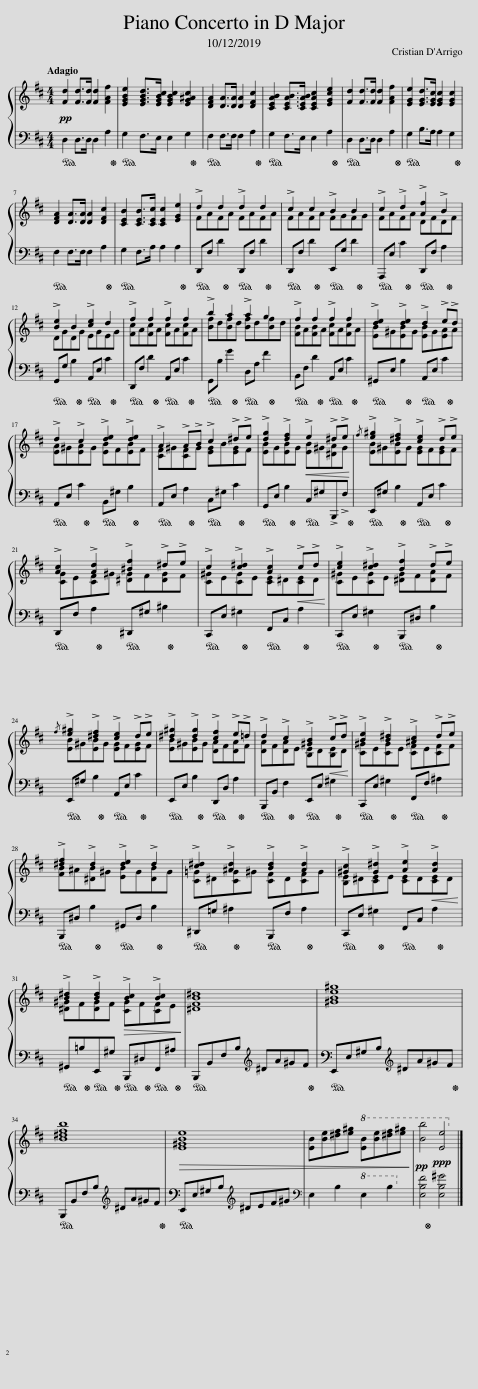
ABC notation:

X:1
%%score { ( 1 3 ) | 2 }
L:1/8
Q:1/4=71
M:4/4
I:linebreak $
K:D
V:1 treble
V:3 treble
V:2 bass
V:1
!pp! [Fd]2 [Fd]>[Fd] [Fd]2 [FAf]2 | [EGBe]2 [EGBd]>[EGBc] [EGBc]2 [EG^Ac]2 | [DFA]2 [DA]>[DA] [DA]2 [DFc]2 | [CEAB]2 [CEAB]>[CEAB] [CEAc]2 [EGce]2 | [Fd]2 [Fd]>[Fd] [Fd]2 [FAf]2 | %5
 [EGe]2 [EGd]>[EGc] [EGc]2 [EGc]2 |$ [DFA]2 [DA]>[DA] [DA]2 [DFc]2 | [CEB]2 [CEB]>[CEc] [CEc]2 [EGe]2 | !>!d2 d2 !>!d2 d2 | !>!c2 c2 !>!B2 B2 | %10
 !>!c2 !>!d2 !>![Af]2 !>!B2 |$ !>![Be]2 B2 !>![ce]2 d2 | !>!f2 f2 !>!f2 f2 | !>!b2 a2 !>!a2 g2 | !>!f2 f2 !>!f2 f2 | %15
 !>![de]2 !>![de]2 !>!d2 !>!e!>!d |$ !>!d2 !>!c2 !>![de]2 !>![de]2 | !>!A2 !>!A!>!B !>!c2 !>!^d!>!e | !>![dg]2 !>![df]2!<(! !>!e2 !>!^d!>!e!<)! |{/f} !>![e^g]2 !>![^df]2 !>![ce]2 !>!d!>!e |$ %20
 !>![Ac]2 !>![Ad]2 !>![^Bf]2 !>!^d!>!e | !>!c2 !>![c^d]2 !>![Ac]2!<(! !>!c!>!d!<)! | !>![ce]2 !>![c^d]2 !>![Bf]2 !>!d!>!e |${/f} !>![e^g]2 !>![^df]2 !>![ce]2 !>!d!>!e | !>![^d^g]2 !>![dg]2 !>![cf]2 !>!e!>!=d | %25
 !>!d2 !>!c2 !>![^GB]2!<(! !>!c!>!d!<)! | !>![Be]2 !>![B^d]2 !>![^Ac]2 !>!d!>!e |$ !>![^df]2 !>!d2 !>![de]2 !>!d2 | !>![c^d]2 !>![^Ad]2 !>![Bd]2 !>![Ad]2 | !>![^Gc]2 !>![G^d]2 !>![Ae]2!<(! !>![Ad]2!<)! |$ %30
 !>![B^d]2 !>![Bd]2!>(! !>![Bc]2 !>![Bc]2!>)! | [^DFB^d]8 | [^GBe^g]8 |$ [B^dfb]8 |!>(! [E^GBe]8 | %35
 [EB][Be][^df][e^g]!8va(! [eb][be'][^d'f'][e'^g']!>)! |!pp! [bb']4!ppp! [ee']4!8va)! |] %37
V:2
!ped! D,2 D,>D, D,2 A,2!ped-up! |!ped! G,2 F,>E, E,2 G,2!ped-up! |!ped! F,2 F,>F, F,2 A,2!ped-up! |!ped! G,2 F,>E, E,2 A,2!ped-up! |!ped! D,2 D,>D, D,2 A,2!ped-up! | %5
!ped! G,2 B,>A, A,2 G,2!ped-up! |$!ped! F,2 F,>F, F,2 A,2!ped-up! |!ped! G,2 F,>A, A,2 A,2!ped-up! |!ped! D,,F, D2!ped-up!!ped! D,,F, D2!ped-up! |!ped! D,,F, D2!ped-up!!ped! E,,G, D2!ped-up! | %10
!ped! A,,,E, C2!ped-up!!ped! D,,F, A,2!ped-up! |$!ped! G,,G, B,2!ped-up!!ped! A,,E, C2!ped-up! |!ped! D,,F, D2!ped-up!!ped! A,,E, C2!ped-up! |!ped! G,,B, G2!ped-up!!ped! D,A, F2!ped-up! |!ped! B,,F, D2!ped-up!!ped! A,,E, C2!ped-up! | %15
!ped! ^G,,E, B,2!ped-up!!ped! A,,E, C2!ped-up! |$!ped! A,,E, C2!ped-up!!ped! B,,^G, B,2!ped-up! |!ped! A,,E, A,2!ped-up!!ped! C,^G, C2!ped-up! |!ped! G,,E, B,2!ped-up!!ped! C,^G,!>!B,,,!>!F,!ped-up! |!ped! E,,^G, B,2!ped-up!!ped! A,,E, C2!ped-up! |$ %20
!ped! D,,F, A,2!ped-up!!ped! ^D,,^G, ^B,2!ped-up! |!ped! C,,E, ^G,2!ped-up!!ped! F,,C, A,2!ped-up! |!ped! C,,E, ^G,2!ped-up!!ped! B,,,^D, B,2!ped-up! |$!ped! E,,^G, B,2!ped-up!!ped! A,,E, C2!ped-up! |!ped! E,,E, B,2!ped-up!!ped! D,,D, A,2!ped-up! | %25
!ped! B,,,B,, F,2!ped-up!!ped! E,,E, ^G,2!ped-up! |!ped! C,,E, ^G,2!ped-up!!ped! F,,F, ^A,2!ped-up! |$!ped! B,,,^D, B,2!ped-up!!ped! ^G,,D, B,2!ped-up! |!ped! ^D,,=G, ^A,2!ped-up!!ped! B,,,F, A,2!ped-up! |!ped! C,,E, ^G,2!ped-up!!ped! F,,C, A,2!ped-up! |$ %30
!ped! ^G,,=B,!ped-up!!ped!E,,^G,!ped-up!!ped! B,,,^D,!ped-up!!ped!F,,^A,!ped-up! |!ped! B,,,B,,F,B,[K:treble] ^DA^GF!ped-up! |!ped! E,,E,^G,B,[K:treble] ^DA^GF!ped-up! |$!ped! B,,,B,,F,B,[K:treble] ^DA^GF!ped-up! |!ped! E,,E,^G,B,[K:treble] ^DEF^G | %35
[K:bass] E,2 B,2!8va(! E2 B2!8va)! | [E,B,F]4!ped-up! [E,B,^G]4 |] %37
V:3
 x8 | x8 | x8 | x8 | x8 | %5
 x8 |$ x8 | x8 | FAFA FAFA | FAFA FGFG | %10
 FAFA DFDF |$ DGDG EGEG | [Fc]A[Fc]A [Fc]A[Fc]A | [Bf]d[Bf]d [Bf]d[Bf]d | [FB]A[FB]A [Fc]A[Fc]A | %15
 [EB]^G[EB]G [EB]G[EA]A |$ [EA]^G[EA]G [EB]F[EB]F | [CF]^G[CF]G [EG]B[EG]F | [EB]G[EB]G [EB]^G[^DA]G | [EB]^G[EB]G [EG]F[EG]F |$ %20
 [CG]E[CF]^G [^DG]F[DG]F | [C^G]E[CG]E [CE]^D[CE]D | [C^G]E[CG]E [^DG]F[DA]F |$ [EB]^G[EB]G [EG]F[EG]F | [EB]^G[EB]G [DA]F[DA]F | %25
 [DA]F[DA]E [B,E]D[B,E]D | [C^G]E[CG]E [CF]E[CF]F |$ [FB]^A[^DB]^G [EB]G[DB]G | [C=G]^D[CG]^G [CF]D[CF]G | [B,E]^D[CE]E [CE]D[CE]D |$ %30
 [^D^G]F[DG]F [CG]F[CF]E | x8 | x8 |$ x8 | x8 | %35
 x4!8va(! x4 | x8!8va)! |] %37
